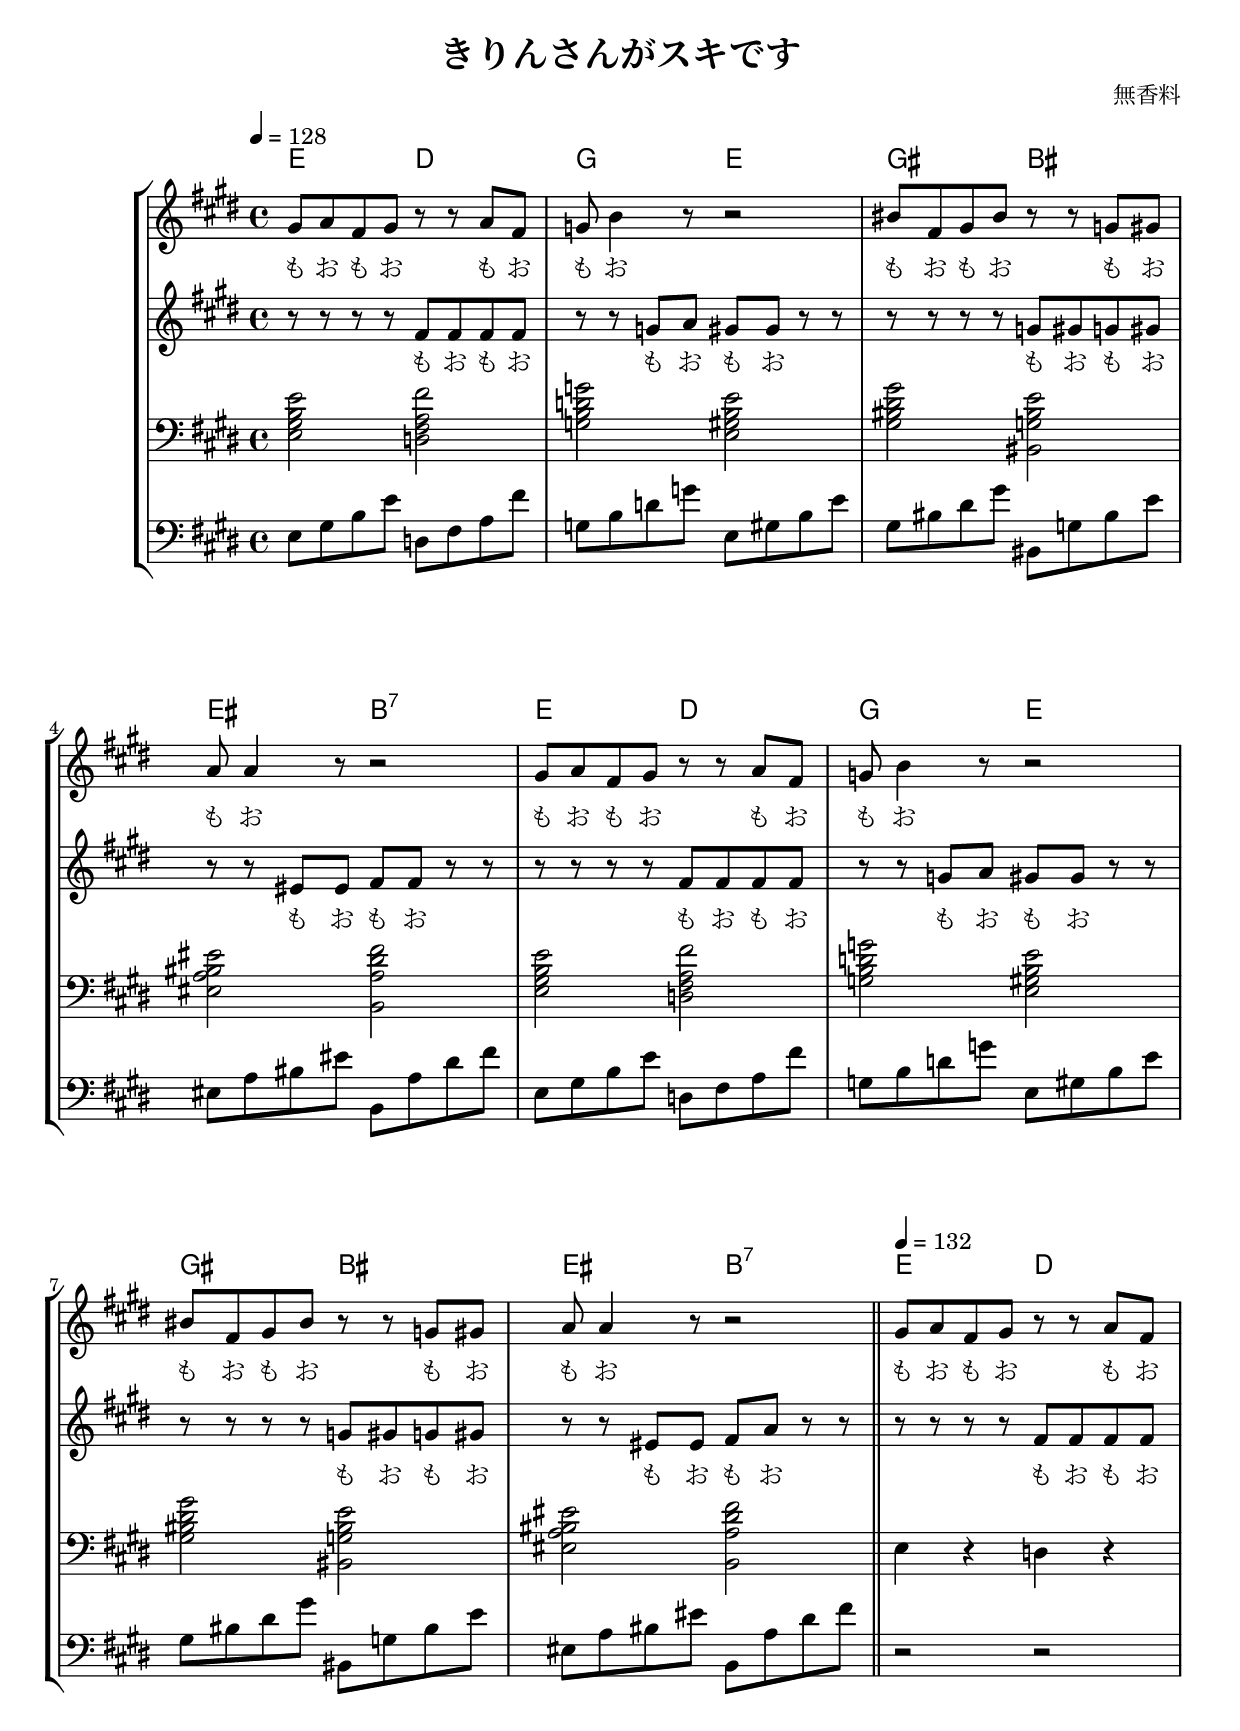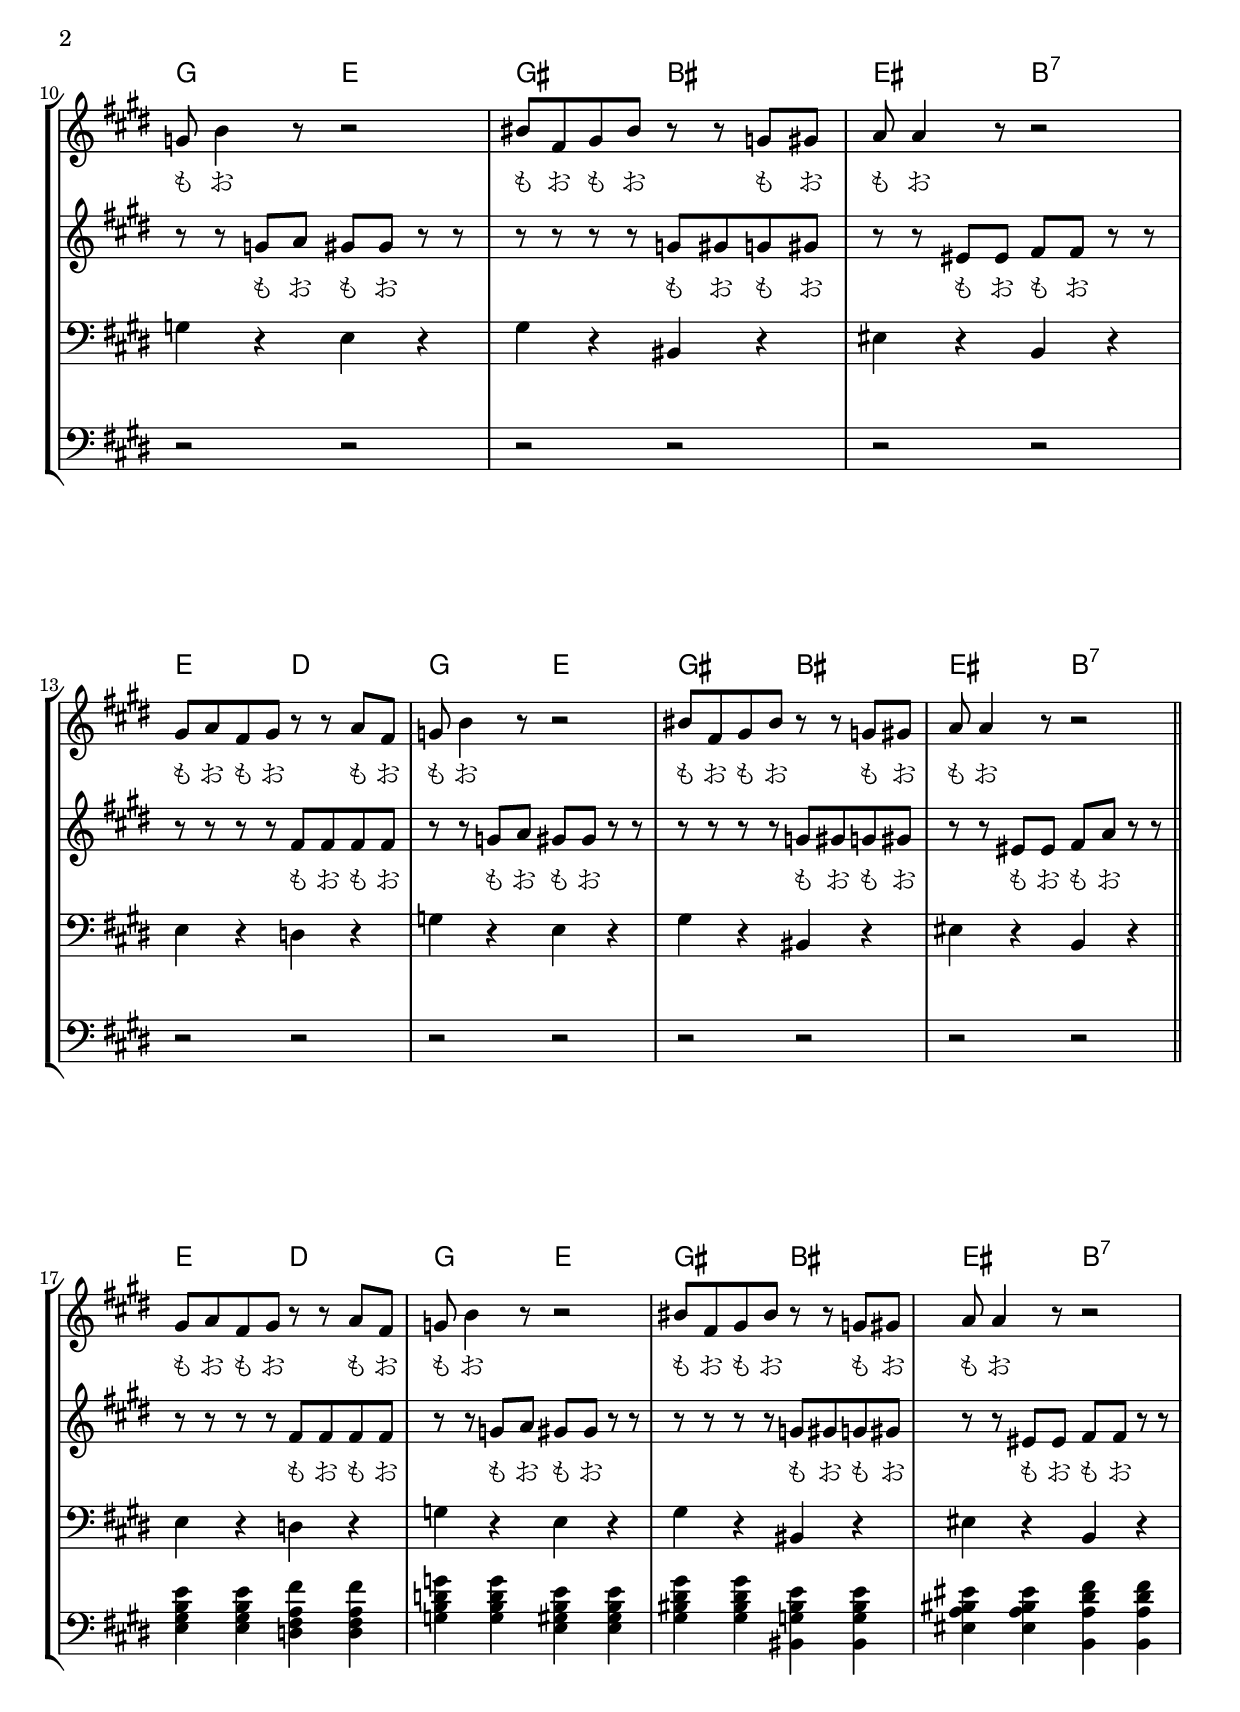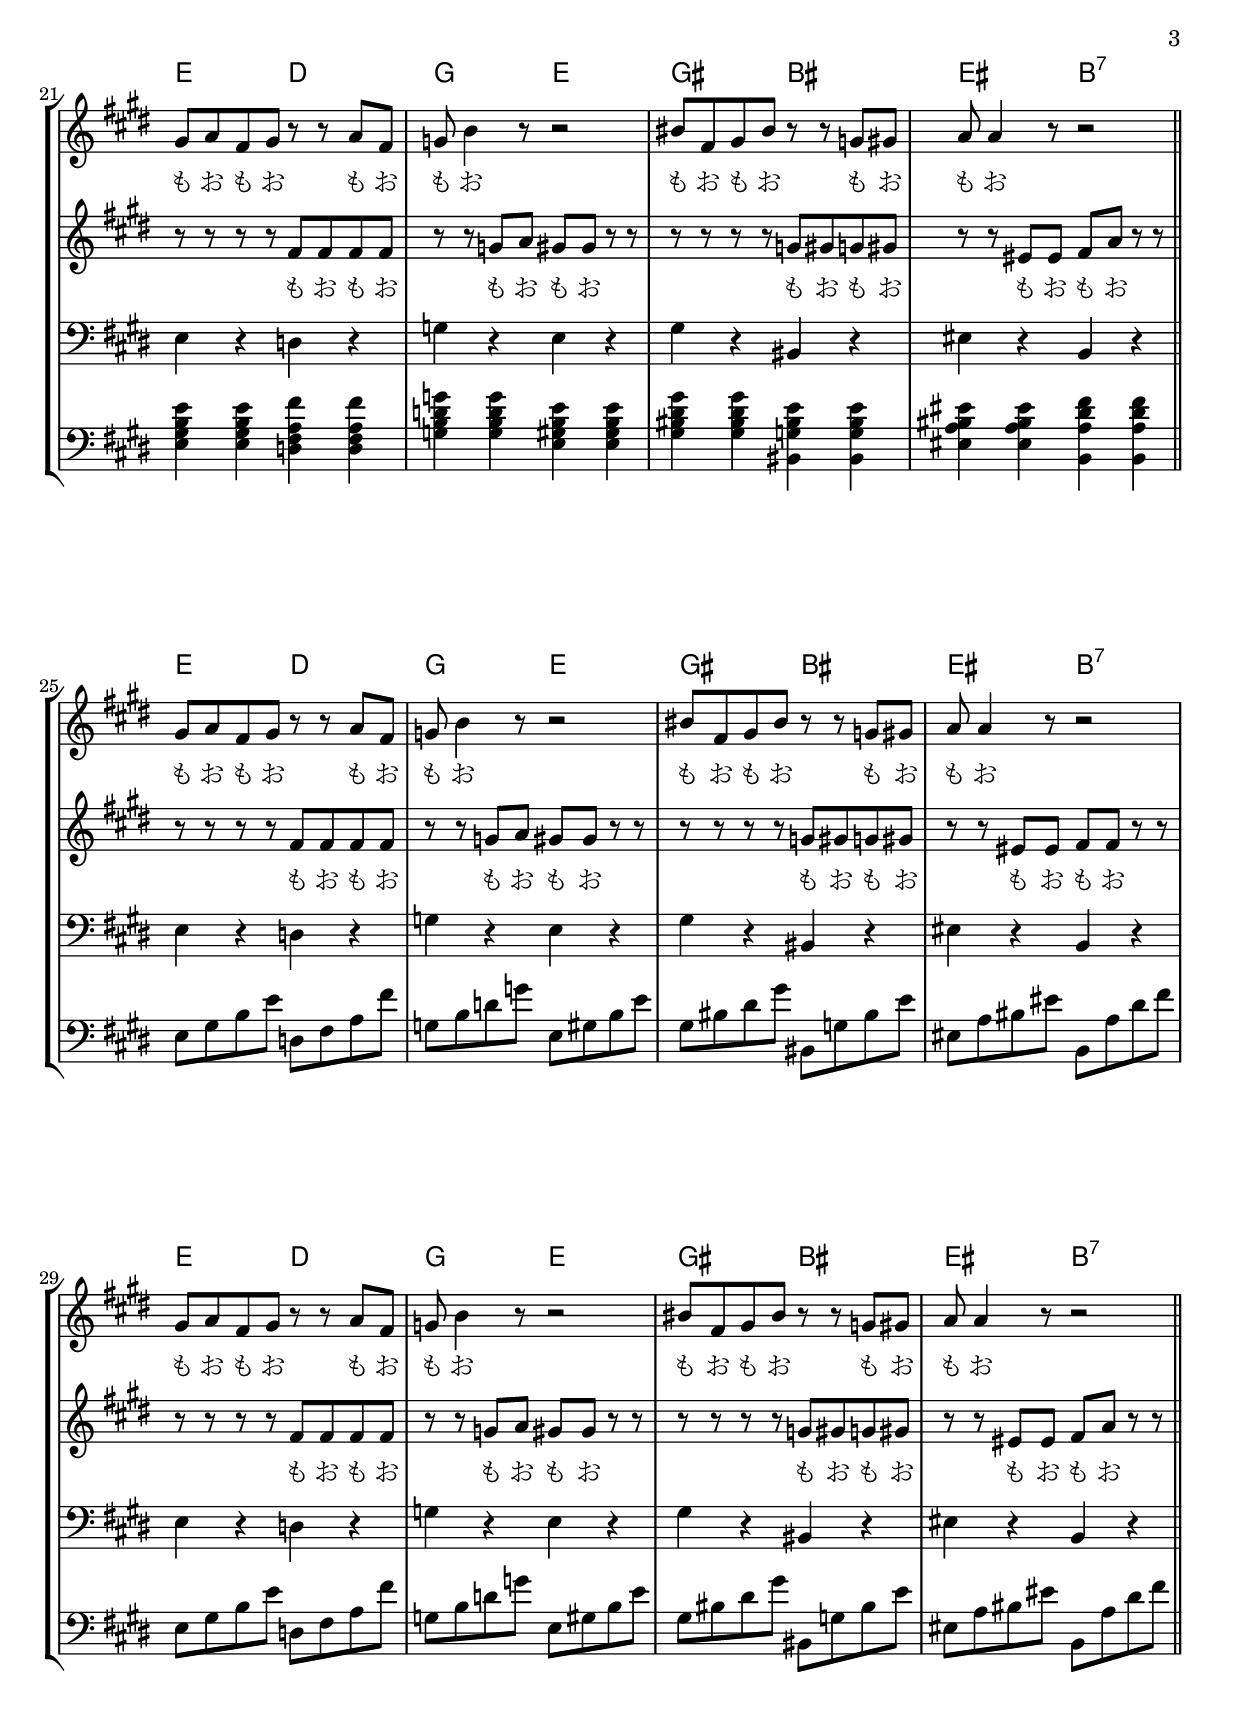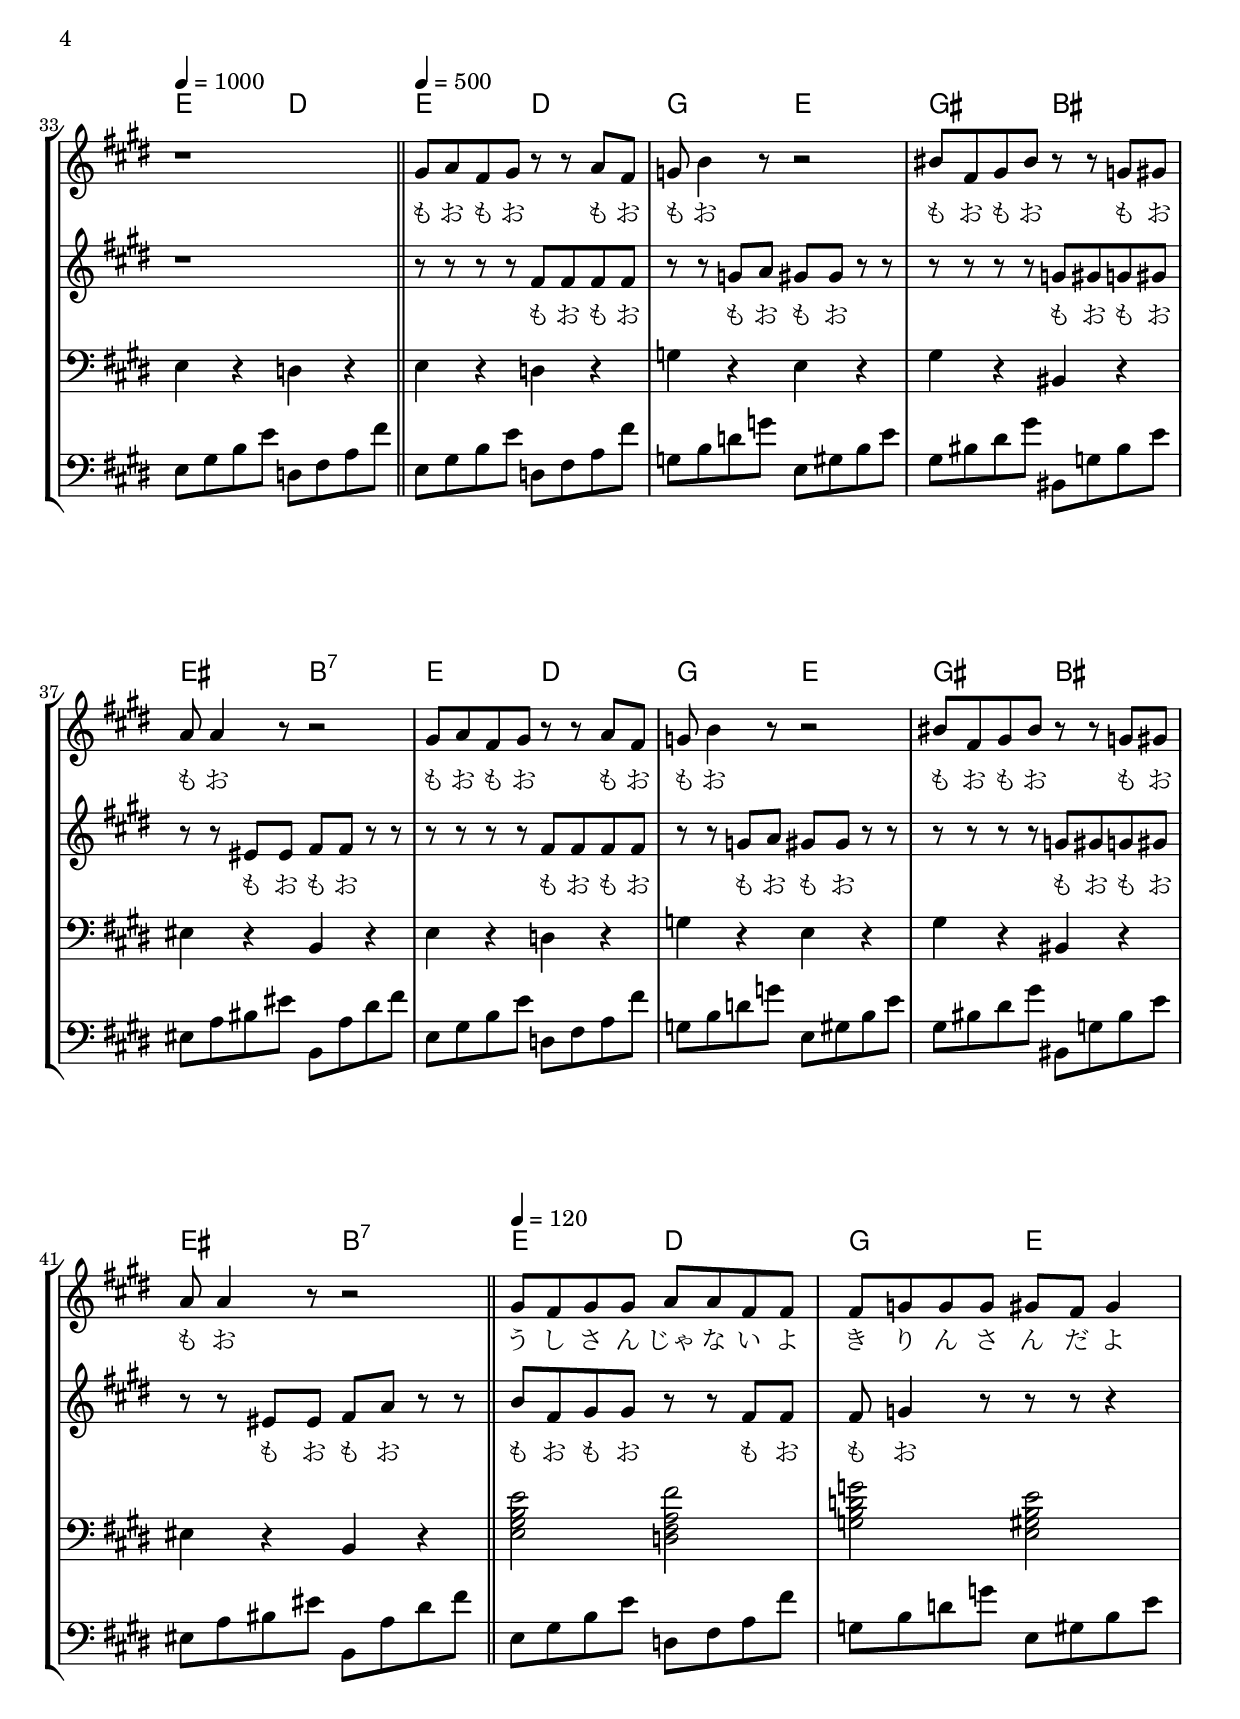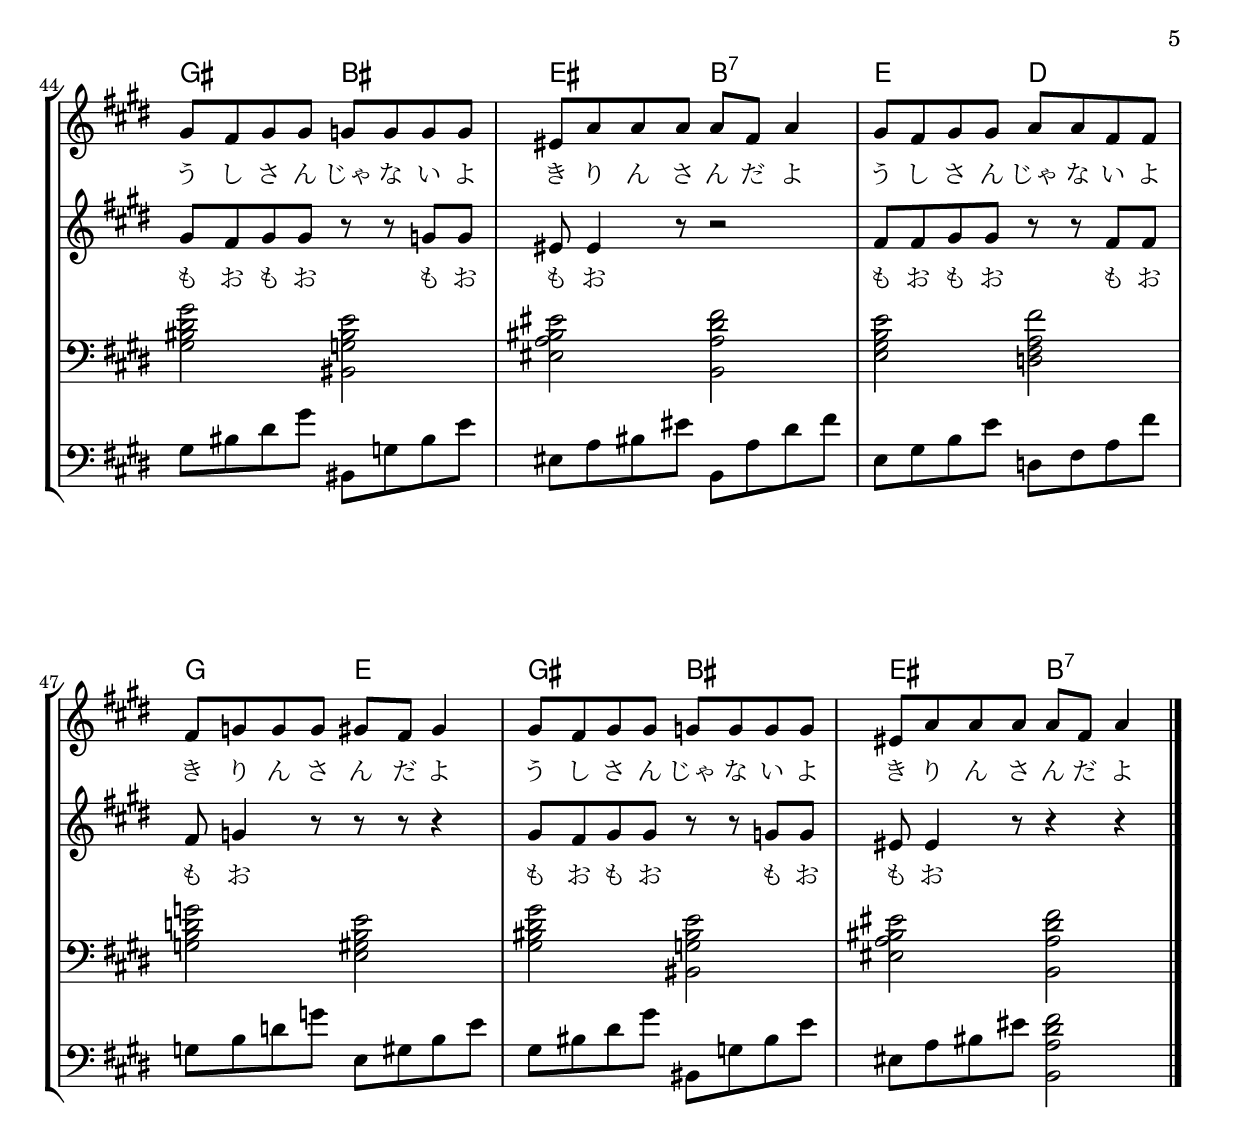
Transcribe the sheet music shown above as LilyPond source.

\version "2.12.1"

\header {
	title = \markup {きりんさんがスキです}
	composer = \markup \center-column {無香料}
}

harmony = \chordmode {
	e2 d g e gis bis eis b:7 e d g e gis bis eis b:7 

	e d g e gis bis eis b:7 e d g e gis bis eis b:7 

	e d g e gis bis eis b:7 e d g e gis bis eis b:7 

	e d g e gis bis eis b:7 e d g e gis bis eis b:7 

	e d 

	e d g e gis bis eis b:7 e d g e gis bis eis b:7 

	e d g e gis bis eis b:7 e d g e gis bis eis b:7 
}

melody = {
	\set Staff.midiInstrument = #"fss0.29"
		\key e \major
	\tempo 4 = 128
gis'8  a'8  fis'8  gis'8  r8  r8  a'8  fis'8 
	g'8  b'4  r8  r2 
	bis'8  fis'8  gis'8  bis'8  r8  r8  g'8  gis'8 
	a'8  a'4  r8  r2 
	gis'8  a'8  fis'8  gis'8  r8  r8  a'8  fis'8 
	g'8  b'4  r8  r2 
	bis'8  fis'8  gis'8  bis'8  r8  r8  g'8  gis'8 
	a'8  a'4  r8  r2
	\set Staff.midiInstrument = #"fss0.29"
		\tempo 4 = 132
gis'8  a'8  fis'8  gis'8  r8  r8  a'8  fis'8 
	g'8  b'4  r8  r2 
	bis'8  fis'8  gis'8  bis'8  r8  r8  g'8  gis'8 
	a'8  a'4  r8  r2 
	gis'8  a'8  fis'8  gis'8  r8  r8  a'8  fis'8 
	g'8  b'4  r8  r2 
	bis'8  fis'8  gis'8  bis'8  r8  r8  g'8  gis'8 
	a'8  a'4  r8  r2
	\set Staff.midiInstrument = #"fss0.29"
	gis'8  a'8  fis'8  gis'8  r8  r8  a'8  fis'8 
	g'8  b'4  r8  r2 
	bis'8  fis'8  gis'8  bis'8  r8  r8  g'8  gis'8 
	a'8  a'4  r8  r2 
	gis'8  a'8  fis'8  gis'8  r8  r8  a'8  fis'8 
	g'8  b'4  r8  r2 
	bis'8  fis'8  gis'8  bis'8  r8  r8  g'8  gis'8 
	a'8  a'4  r8  r2
	\set Staff.midiInstrument = #"fss0.29"
	gis'8  a'8  fis'8  gis'8  r8  r8  a'8  fis'8 
	g'8  b'4  r8  r2 
	bis'8  fis'8  gis'8  bis'8  r8  r8  g'8  gis'8 
	a'8  a'4  r8  r2 
	gis'8  a'8  fis'8  gis'8  r8  r8  a'8  fis'8 
	g'8  b'4  r8  r2 
	bis'8  fis'8  gis'8  bis'8  r8  r8  g'8  gis'8 
	a'8  a'4  r8  r2
	\tempo 4 = 1000
	r1   
	\set Staff.midiInstrument = #"fss0.29"
		\tempo 4 = 500
gis'8  a'8  fis'8  gis'8  r8  r8  a'8  fis'8 
	g'8  b'4  r8  r2 
	bis'8  fis'8  gis'8  bis'8  r8  r8  g'8  gis'8 
	a'8  a'4  r8  r2 
	gis'8  a'8  fis'8  gis'8  r8  r8  a'8  fis'8 
	g'8  b'4  r8  r2 
	bis'8  fis'8  gis'8  bis'8  r8  r8  g'8  gis'8 
	a'8  a'4  r8  r2
	\set Staff.midiInstrument = #"fss0.29"
		\tempo 4 = 120
gis'8  fis'8  gis'8  gis'8  a'8  a'8  fis'8  fis'8 
	fis'8  g'8  g'8  g'8  gis'8  fis'8  gis'4 
	gis'8  fis'8  gis'8  gis'8  g'8  g'8  g'8  g'8 
	eis'8  a'8  a'8  a'8  a'8  fis'8  a'4 
	gis'8  fis'8  gis'8  gis'8  a'8  a'8  fis'8  fis'8 
	fis'8  g'8  g'8  g'8  gis'8  fis'8  gis'4 
	gis'8  fis'8  gis'8  gis'8  g'8  g'8  g'8  g'8 
	eis'8  a'8  a'8  a'8  a'8  fis'8  a'4
	\bar "|."
}

words = \lyricmode {
	も  お  も  お  も  お  も  お  も  お  も  お  も  お  も  お  も  お  も  お  も  お  も  お  も  お  も  お  も  お  も  お  
	も  お  も  お  も  お  も  お  も  お  も  お  も  お  も  お  も  お  も  お  も  お  も  お  も  お  も  お  も  お  も  お  
	も  お  も  お  も  お  も  お  も  お  も  お  も  お  も  お  も  お  も  お  も  お  も  お  も  お  も  お  も  お  も  お  
	も  お  も  お  も  お  も  お  も  お  も  お  も  お  も  お  も  お  も  お  も  お  も  お  も  お  も  お  も  お  も  お  
	
	も  お  も  お  も  お  も  お  も  お  も  お  も  お  も  お  も  お  も  お  も  お  も  お  も  お  も  お  も  お  も  お  
	う  し  さ  ん  じゃ  な  い  よ  き  り  ん  さ  ん  だ  よ  う  し  さ  ん  じゃ  な  い  よ  き  り  ん  さ  ん  だ  よ  う  し  さ  ん  じゃ  な  い  よ  き  り  ん  さ  ん  だ  よ  う  し  さ  ん  じゃ  な  い  よ  き  り  ん  さ  ん  だ  よ  
}

secondmelody = {
	\set Staff.midiInstrument = #"fss0.29"
		\key e \major
	\tempo 4 = 128
r8  r8  r8  r8  fis'8  fis'8  fis'8  fis'8 
	r8  r8  g'8  a'8  gis'8  gis'8  r8  r8 
	r8  r8  r8  r8  g'8  gis'8  g'8  gis'8 
	r8  r8  eis'8  eis'8  fis'8  fis'8  r8  r8 
	r8  r8  r8  r8  fis'8  fis'8  fis'8  fis'8 
	r8  r8  g'8  a'8  gis'8  gis'8  r8  r8 
	r8  r8  r8  r8  g'8  gis'8  g'8  gis'8 
	r8  r8  eis'8  eis'8  fis'8  a'8  r8  r8
	\set Staff.midiInstrument = #"fss0.29"
		\tempo 4 = 132
r8  r8  r8  r8  fis'8  fis'8  fis'8  fis'8 
	r8  r8  g'8  a'8  gis'8  gis'8  r8  r8 
	r8  r8  r8  r8  g'8  gis'8  g'8  gis'8 
	r8  r8  eis'8  eis'8  fis'8  fis'8  r8  r8 
	r8  r8  r8  r8  fis'8  fis'8  fis'8  fis'8 
	r8  r8  g'8  a'8  gis'8  gis'8  r8  r8 
	r8  r8  r8  r8  g'8  gis'8  g'8  gis'8 
	r8  r8  eis'8  eis'8  fis'8  a'8  r8  r8
	\set Staff.midiInstrument = #"fss0.29"
	r8  r8  r8  r8  fis'8  fis'8  fis'8  fis'8 
	r8  r8  g'8  a'8  gis'8  gis'8  r8  r8 
	r8  r8  r8  r8  g'8  gis'8  g'8  gis'8 
	r8  r8  eis'8  eis'8  fis'8  fis'8  r8  r8 
	r8  r8  r8  r8  fis'8  fis'8  fis'8  fis'8 
	r8  r8  g'8  a'8  gis'8  gis'8  r8  r8 
	r8  r8  r8  r8  g'8  gis'8  g'8  gis'8 
	r8  r8  eis'8  eis'8  fis'8  a'8  r8  r8
	\set Staff.midiInstrument = #"fss0.29"
	r8  r8  r8  r8  fis'8  fis'8  fis'8  fis'8 
	r8  r8  g'8  a'8  gis'8  gis'8  r8  r8 
	r8  r8  r8  r8  g'8  gis'8  g'8  gis'8 
	r8  r8  eis'8  eis'8  fis'8  fis'8  r8  r8 
	r8  r8  r8  r8  fis'8  fis'8  fis'8  fis'8 
	r8  r8  g'8  a'8  gis'8  gis'8  r8  r8 
	r8  r8  r8  r8  g'8  gis'8  g'8  gis'8 
	r8  r8  eis'8  eis'8  fis'8  a'8  r8  r8
	\tempo 4 = 1000
	r1   
	\set Staff.midiInstrument = #"fss0.29"
		\tempo 4 = 500
r8  r8  r8  r8  fis'8  fis'8  fis'8  fis'8 
	r8  r8  g'8  a'8  gis'8  gis'8  r8  r8 
	r8  r8  r8  r8  g'8  gis'8  g'8  gis'8 
	r8  r8  eis'8  eis'8  fis'8  fis'8  r8  r8 
	r8  r8  r8  r8  fis'8  fis'8  fis'8  fis'8 
	r8  r8  g'8  a'8  gis'8  gis'8  r8  r8 
	r8  r8  r8  r8  g'8  gis'8  g'8  gis'8 
	r8  r8  eis'8  eis'8  fis'8  a'8  r8  r8
	\set Staff.midiInstrument = #"fss0.29"
		\tempo 4 = 120
b'8  fis'8  gis'8  gis'8  r8  r8  fis'8  fis'8 
	fis'8  g'4  r8  r8  r8  r4 
	gis'8  fis'8  gis'8  gis'8  r8  r8  g'8  g'8 
	eis'8  eis'4  r8  r2 
	fis'8  fis'8  gis'8  gis'8  r8  r8  fis'8  fis'8 
	fis'8  g'4  r8  r8  r8  r4 
	gis'8  fis'8  gis'8  gis'8  r8  r8  g'8  g'8 
	eis'8  eis'4  r8  r4  r4
	\bar "|."
}

secondwords = \lyricmode {
	も  お  も  お  も  お  も  お  も  お  も  お  も  お  も  お  も  お  も  お  も  お  も  お  も  お  も  お  も  お  も  お  
	も  お  も  お  も  お  も  お  も  お  も  お  も  お  も  お  も  お  も  お  も  お  も  お  も  お  も  お  も  お  も  お  
	も  お  も  お  も  お  も  お  も  お  も  お  も  お  も  お  も  お  も  お  も  お  も  お  も  お  も  お  も  お  も  お  
	も  お  も  お  も  お  も  お  も  お  も  お  も  お  も  お  も  お  も  お  も  お  も  お  も  お  も  お  も  お  も  お  
	
	も  お  も  お  も  お  も  お  も  お  も  お  も  お  も  お  も  お  も  お  も  お  も  お  も  お  も  お  も  お  も  お  
	も  お  も  お  も  お  も  お  も  お  も  お  も  お  も  お  も  お  も  お  も  お  も  お  も  お  も  お  も  お  も  お  
}

tempochange = {
	\tempo 4 = 128
	r1 | r1 | r1 | r1 | r1 | r1 | r1 | r1 \bar "||"
	\tempo 4 = 132
	r1 | r1 | r1 | r1 | r1 | r1 | r1 | r1 \bar "||"
	\tempo 4 = 132
	r1 | r1 | r1 | r1 | r1 | r1 | r1 | r1 \bar "||"
	\tempo 4 = 132
	r1 | r1 | r1 | r1 | r1 | r1 | r1 | r1 \bar "||"
	\tempo 4 = 1000
	r1 \bar "||"
	\tempo 4 = 500
	r1 | r1 | r1 | r1 | r1 | r1 | r1 | r1 \bar "||"
	\tempo 4 = 120
	r1 | r1 | r1 | r1 | r1 | r1 | r1 | r1 \bar "|."
}

mainacc = {
	\clef bass
	\set Staff.midiInstrument = #"Acoustic grand"
	\key e \major
	\tempo 4 = 128
	<e gis b e'>2
	<d fis a fis'>2
	<g b d' g'>2
	<e gis b e'>2
	<gis bis dis' gis'>2
	<bis, g bis e'>2
	<eis a bis eis'>2
	<b, a dis' fis'>2
	<e gis b e'>2
	<d fis a fis'>2
	<g b d' g'>2
	<e gis b e'>2
	<gis bis dis' gis'>2
	<bis, g bis e'>2
	<eis a bis eis'>2
	<b, a dis' fis'>2
	\bar "||"

	\set Staff.midiInstrument = #"Rock Organ"
	\tempo 4 = 132
	e4 r4
	d4 r4
	g4 r4
	e4 r4
	gis4 r4
	bis,4 r4
	eis4 r4
	b,4 r4
	e4 r4
	d4 r4
	g4 r4
	e4 r4
	gis4 r4
	bis,4 r4
	eis4 r4
	b,4 r4
	\bar "||"

	\set Staff.midiInstrument = #"Rock Organ"
	e4 r4
	d4 r4
	g4 r4
	e4 r4
	gis4 r4
	bis,4 r4
	eis4 r4
	b,4 r4
	e4 r4
	d4 r4
	g4 r4
	e4 r4
	gis4 r4
	bis,4 r4
	eis4 r4
	b,4 r4
	\bar "||"

	\set Staff.midiInstrument = #"Synthstrings 2"
	e4 r4
	d4 r4
	g4 r4
	e4 r4
	gis4 r4
	bis,4 r4
	eis4 r4
	b,4 r4
	e4 r4
	d4 r4
	g4 r4
	e4 r4
	gis4 r4
	bis,4 r4
	eis4 r4
	b,4 r4
	\bar "||"

	\set Staff.midiInstrument = #"Acoustic grand"
	\tempo 4 = 1000
	e4 r4
	d4 r4
	\bar "||"

	\set Staff.midiInstrument = #"Acoustic grand"
	\tempo 4 = 500
	e4 r4
	d4 r4
	g4 r4
	e4 r4
	gis4 r4
	bis,4 r4
	eis4 r4
	b,4 r4
	e4 r4
	d4 r4
	g4 r4
	e4 r4
	gis4 r4
	bis,4 r4
	eis4 r4
	b,4 r4
	\bar "||"

	\set Staff.midiInstrument = #"Synth Voice"
	\tempo 4 = 120
	<e gis b e'>2
	<d fis a fis'>2
	<g b d' g'>2
	<e gis b e'>2
	<gis bis dis' gis'>2
	<bis, g bis e'>2
	<eis a bis eis'>2
	<b, a dis' fis'>2
	<e gis b e'>2
	<d fis a fis'>2
	<g b d' g'>2
	<e gis b e'>2
	<gis bis dis' gis'>2
	<bis, g bis e'>2
	<eis a bis eis'>2
	<b, a dis' fis'>2
	\bar "|."
}

subacc = {
	\clef bass
	\set Staff.midiInstrument = #"Acoustic grand"
	\key e \major
	\tempo 4 = 128
	e8 gis8 b8 e'8
	d8 fis8 a8 fis'8
	g8 b8 d'8 g'8
	e8 gis8 b8 e'8
	gis8 bis8 dis'8 gis'8
	bis,8 g8 bis8 e'8
	eis8 a8 bis8 eis'8
	b,8 a8 dis'8 fis'8
	e8 gis8 b8 e'8
	d8 fis8 a8 fis'8
	g8 b8 d'8 g'8
	e8 gis8 b8 e'8
	gis8 bis8 dis'8 gis'8
	bis,8 g8 bis8 e'8
	eis8 a8 bis8 eis'8
	b,8 a8 dis'8 fis'8
	\bar "||"

	\set Staff.midiInstrument = #"Acoustic grand"
	\tempo 4 = 132
	r2
	r2
	r2
	r2
	r2
	r2
	r2
	r2
	r2
	r2
	r2
	r2
	r2
	r2
	r2
	r2
	\bar "||"

	\set Staff.midiInstrument = #"Electric Grand"
	<e gis b e'>4 <e gis b e'>4
	<d fis a fis'>4 <d fis a fis'>4
	<g b d' g'>4 <g b d' g'>4
	<e gis b e'>4 <e gis b e'>4
	<gis bis dis' gis'>4 <gis bis dis' gis'>4
	<bis, g bis e'>4 <bis, g bis e'>4
	<eis a bis eis'>4 <eis a bis eis'>4
	<b, a dis' fis'>4 <b, a dis' fis'>4
	<e gis b e'>4 <e gis b e'>4
	<d fis a fis'>4 <d fis a fis'>4
	<g b d' g'>4 <g b d' g'>4
	<e gis b e'>4 <e gis b e'>4
	<gis bis dis' gis'>4 <gis bis dis' gis'>4
	<bis, g bis e'>4 <bis, g bis e'>4
	<eis a bis eis'>4 <eis a bis eis'>4
	<b, a dis' fis'>4 <b, a dis' fis'>4
	\bar "||"

	\set Staff.midiInstrument = #"Electric Grand"
	e8 gis8 b8 e'8
	d8 fis8 a8 fis'8
	g8 b8 d'8 g'8
	e8 gis8 b8 e'8
	gis8 bis8 dis'8 gis'8
	bis,8 g8 bis8 e'8
	eis8 a8 bis8 eis'8
	b,8 a8 dis'8 fis'8
	e8 gis8 b8 e'8
	d8 fis8 a8 fis'8
	g8 b8 d'8 g'8
	e8 gis8 b8 e'8
	gis8 bis8 dis'8 gis'8
	bis,8 g8 bis8 e'8
	eis8 a8 bis8 eis'8
	b,8 a8 dis'8 fis'8
	\bar "||"

	\set Staff.midiInstrument = #"Acoustic grand"
	\tempo 4 = 1000
	e8 gis8 b8 e'8
	d8 fis8 a8 fis'8
	\bar "||"

	\set Staff.midiInstrument = #"Acoustic grand"
	\tempo 4 = 500
	e8 gis8 b8 e'8
	d8 fis8 a8 fis'8
	g8 b8 d'8 g'8
	e8 gis8 b8 e'8
	gis8 bis8 dis'8 gis'8
	bis,8 g8 bis8 e'8
	eis8 a8 bis8 eis'8
	b,8 a8 dis'8 fis'8
	e8 gis8 b8 e'8
	d8 fis8 a8 fis'8
	g8 b8 d'8 g'8
	e8 gis8 b8 e'8
	gis8 bis8 dis'8 gis'8
	bis,8 g8 bis8 e'8
	eis8 a8 bis8 eis'8
	b,8 a8 dis'8 fis'8
	\bar "||"

	\set Staff.midiInstrument = #"Celesta"
	\tempo 4 = 120
	e8 gis8 b8 e'8
	d8 fis8 a8 fis'8
	g8 b8 d'8 g'8
	e8 gis8 b8 e'8
	gis8 bis8 dis'8 gis'8
	bis,8 g8 bis8 e'8
	eis8 a8 bis8 eis'8
	b,8 a8 dis'8 fis'8
	e8 gis8 b8 e'8
	d8 fis8 a8 fis'8
	g8 b8 d'8 g'8
	e8 gis8 b8 e'8
	gis8 bis8 dis'8 gis'8
	bis,8 g8 bis8 e'8
	eis8 a8 bis8 eis'8
	<b, a dis' fis'>2
	\bar "|."
}

percA = {
	\drummode {
	r1 |r1 |r1 |r1 |r1 |r1 |r1 |r1 \bar "||"
	r1 |r1 |r1 |r1 |r1 |r1 |r1 |r1 \bar "||"
	r1 |r1 |r1 |r1 |r1 |r1 |r1 |r1 \bar "||"
	r4 hh4 hh4 hh4  |hh4 hh4 hh4 hh4  |hh4 hh4 hh4 hh4  |hh4 hh4 hh4 hh4  |r4 hh4 hh4 hh4  |hh4 hh4 hh4 hh4  |hh4 hh4 hh4 hh4  |r1  \bar "||"
	r1 \bar "||"
	r1 |r1 |r1 |r1 |r1 |r1 |r1 |r1 \bar "||"
	r1 |r1 |r1 |r1 |r1 |r1 |r1 |r1 \bar "|."
	}
}

percB = {
	\drummode {
	r1 |r1 |r1 |r1 |r1 |r1 |r1 |r1 \bar "||"
	r1 |r1 |r1 |r1 |r1 |r1 |r1 |r1 \bar "||"
	r1 |r1 |r1 |r1 |r1 |r1 |r1 |r1 \bar "||"
	r4 sn8 sn4. sn4  |r4 sn8 sn4. sn4  |r4 sn8 sn4. sn4  |r4 sn8 sn4. sn4  |r4 sn8 sn4. sn4  |r4 sn8 sn4. sn4  |r4 sn8 sn4. sn4  |sn16 sn16 sn16 sn16 sn16 sn16 sn16 sn16 sn16 sn16 sn16 sn16 sn16 sn16 sn16 sn16  \bar "||"
	r1 \bar "||"
	r1 |r1 |r1 |r1 |r1 |r1 |r1 |r1 \bar "||"
	r1 |r1 |r1 |r1 |r1 |r1 |r1 |r1 \bar "|."
	}
}

percC = {
	\drummode {
	r1 |r1 |r1 |r1 |r1 |r1 |r1 |r1 \bar "||"
	r1 |r1 |r1 |r1 |r1 |r1 |r1 |r1 \bar "||"
	r1 |r1 |r1 |r1 |r1 |r1 |r1 |r1 \bar "||"
	bd4 bd4 bd4 bd4  |bd4 bd4 bd4 bd8 bd8  |bd4 bd4 bd4 bd4  |bd4 bd4 bd4 bd8 bd8  |bd4 bd4 bd4 bd4  |bd4 bd4 bd4 bd8 bd8  |bd4 bd4 bd4 bd4  |bd4 bd4 bd8 bd8 bd8 bd8  \bar "||"
	r1 \bar "||"
	r1 |r1 |r1 |r1 |r1 |r1 |r1 |r1 \bar "||"
	r1 |r1 |r1 |r1 |r1 |r1 |r1 |r1 \bar "|."
	}
}

percD = {
	\drummode {
	r1 |r1 |r1 |r1 |r1 |r1 |r1 |r1 \bar "||"
	r1 |r1 |r1 |r1 |r1 |r1 |r1 |r1 \bar "||"
	r1 |r1 |r1 |r1 |r1 |r1 |r1 |r1 \bar "||"
	r8 hhp4 hhp4 hhp4 hhp8  |r8 hhp4 hhp4 hhp4 hhp8  |r8 hhp4 hhp4 hhp4 hhp8  |r8 hhp4 hhp4 hhp4 hhp8  |r8 hhp4 hhp4 hhp4 hhp8  |r8 hhp4 hhp4 hhp4 hhp8  |r8 hhp4 hhp4 hhp4 hhp8  |r8 hhp4 hhp4 hhp4 hhp8  \bar "||"
	r1 \bar "||"
	r1 |r1 |r1 |r1 |r1 |r1 |r1 |r1 \bar "||"
	r1 |r1 |r1 |r1 |r1 |r1 |r1 |r1 \bar "|."
	}
}

percE = {
	\drummode {
	r1 |r1 |r1 |r1 |r1 |r1 |r1 |r1 \bar "||"
	r1 |r1 |r1 |r1 |r1 |r1 |r1 |r1 \bar "||"
	r1 |r1 |r1 |r1 |r1 |r1 |r1 |r1 \bar "||"
	cymc1  |r1 |r1 |r1 |cymc1  |r1 |r1 |r1 \bar "||"
	r1 \bar "||"
	r1 |r1 |r1 |r1 |r1 |r1 |r1 |r1 \bar "||"
	r1 |r1 |r1 |r1 |r1 |r1 |r1 |r1 \bar "|."
	}
}

\score {
	<<
		\new StaffGroup <<
			\new ChordNames {\harmony}
			\new Voice = "melody" {\melody}
			\new Lyrics \lyricsto "melody" \words
			\new Voice = "secondmelody" {\secondmelody}
			\new Lyrics \lyricsto "secondmelody" \secondwords
			\new Staff = "mainacc" {\mainacc}
			\new Staff = "subacc" {\subacc}
		>>
	>>
	\layout { }
}
